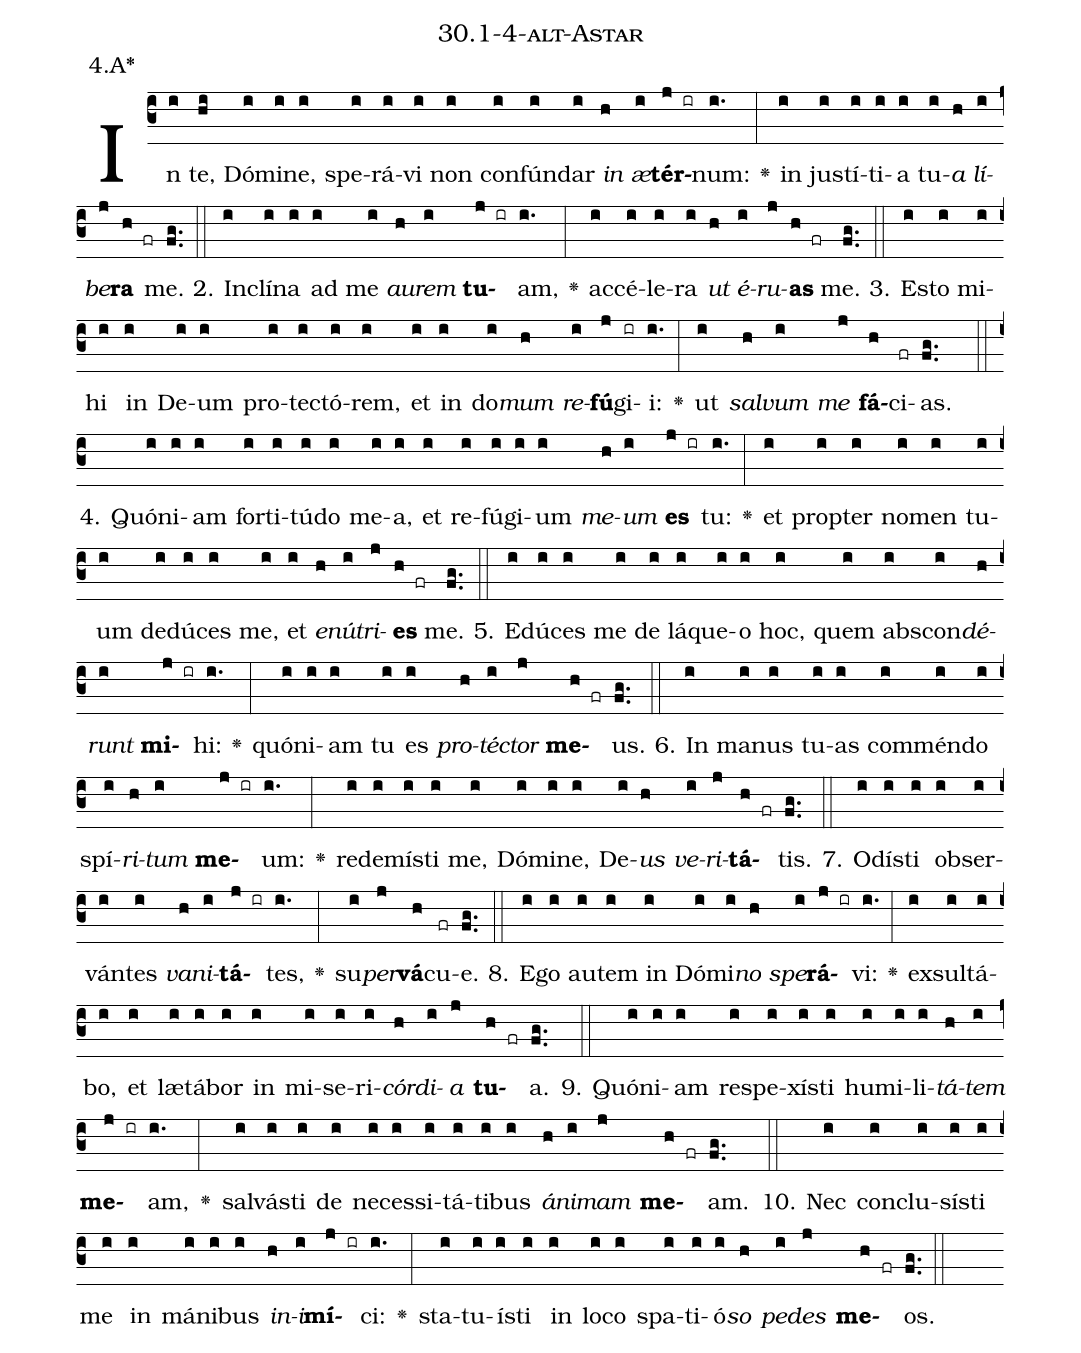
name: 30.1-4-alt-Astar;
annotation: 4.A*;
%%
(c3)In(i) te,(hi) Dó(i)mi(i)ne,(i) spe(i)rá(i)vi(i) non(i) con(i)fún(i)dar(i) <i>in</i>(h) <i>æ</i>(i)<b>tér</b>(j ir)num:(i.) <v>\greheightstar</v>(:) in(i) jus(i)tí(i)ti(i)a(i) tu(i)<i>a</i>(h) <i>lí</i>(i)<i>be</i>(j)<b>ra</b>(h fr) me.(fg..) (::)
2. In(i)clí(i)na(i) ad(i) me(i) <i>au</i>(h)<i>rem</i>(i) <b>tu</b>(j ir)am,(i.) <v>\greheightstar</v>(:) ac(i)cé(i)le(i)ra(i) <i>ut</i>(h) <i>é</i>(i)<i>ru</i>(j)<b>as</b>(h fr) me.(fg..) (::)
3. Es(i)to(i) mi(i)hi(i) in(i) De(i)um(i) pro(i)tec(i)tó(i)rem,(i) et(i) in(i) do(i)<i>mum</i>(h) <i>re</i>(i)<b>fú</b>(j)gi(ir)i:(i.) <v>\greheightstar</v>(:) ut(i) <i>sal</i>(h)<i>vum</i>(i) <i>me</i>(j) <b>fá</b>(h)ci(fr)as.(fg..) (::)
4. Quón(i)i(i)am(i) for(i)ti(i)tú(i)do(i) me(i)a,(i) et(i) re(i)fú(i)gi(i)um(i) <i>me</i>(h)<i>um</i>(i) <b>es</b>(j ir) tu:(i.) <v>\greheightstar</v>(:) et(i) prop(i)ter(i) no(i)men(i) tu(i)um(i) de(i)dú(i)ces(i) me,(i) et(i) <i>e</i>(h)<i>nú</i>(i)<i>tri</i>(j)<b>es</b>(h fr) me.(fg..) (::)
5. E(i)dú(i)ces(i) me(i) de(i) lá(i)que(i)o(i) hoc,(i) quem(i) abs(i)con(i)<i>dé</i>(h)<i>runt</i>(i) <b>mi</b>(j ir)hi:(i.) <v>\greheightstar</v>(:) quón(i)i(i)am(i) tu(i) es(i) <i>pro</i>(h)<i>téc</i>(i)<i>tor</i>(j) <b>me</b>(h fr)us.(fg..) (::)
6. In(i) ma(i)nus(i) tu(i)as(i) com(i)mén(i)do(i) spí(i)<i>ri</i>(h)<i>tum</i>(i) <b>me</b>(j ir)um:(i.) <v>\greheightstar</v>(:) red(i)e(i)mís(i)ti(i) me,(i) Dó(i)mi(i)ne,(i) De(i)<i>us</i>(h) <i>ve</i>(i)<i>ri</i>(j)<b>tá</b>(h fr)tis.(fg..) (::)
7. O(i)dís(i)ti(i) ob(i)ser(i)ván(i)tes(i) <i>va</i>(h)<i>ni</i>(i)<b>tá</b>(j ir)tes,(i.) <v>\greheightstar</v>(:) su(i)<i>per</i>(j)<b>vá</b>(h)cu(fr)e.(fg..) (::)
8. E(i)go(i) au(i)tem(i) in(i) Dó(i)mi(i)<i>no</i>(h) <i>spe</i>(i)<b>rá</b>(j ir)vi:(i.) <v>\greheightstar</v>(:) ex(i)sul(i)tá(i)bo,(i) et(i) læ(i)tá(i)bor(i) in(i) mi(i)se(i)ri(i)<i>cór</i>(h)<i>di</i>(i)<i>a</i>(j) <b>tu</b>(h fr)a.(fg..) (::)
9. Quón(i)i(i)am(i) re(i)spe(i)xís(i)ti(i) hu(i)mi(i)li(i)<i>tá</i>(h)<i>tem</i>(i) <b>me</b>(j ir)am,(i.) <v>\greheightstar</v>(:) sal(i)vás(i)ti(i) de(i) ne(i)ces(i)si(i)tá(i)ti(i)bus(i) <i>á</i>(h)<i>ni</i>(i)<i>mam</i>(j) <b>me</b>(h fr)am.(fg..) (::)
10. Nec(i) con(i)clu(i)sís(i)ti(i) me(i) in(i) má(i)ni(i)bus(i) <i>in</i>(h)<i>i</i>(i)<b>mí</b>(j ir)ci:(i.) <v>\greheightstar</v>(:) sta(i)tu(i)ís(i)ti(i) in(i) lo(i)co(i) spa(i)ti(i)ó(i)<i>so</i>(h) <i>pe</i>(i)<i>des</i>(j) <b>me</b>(h fr)os.(fg..) (::)
